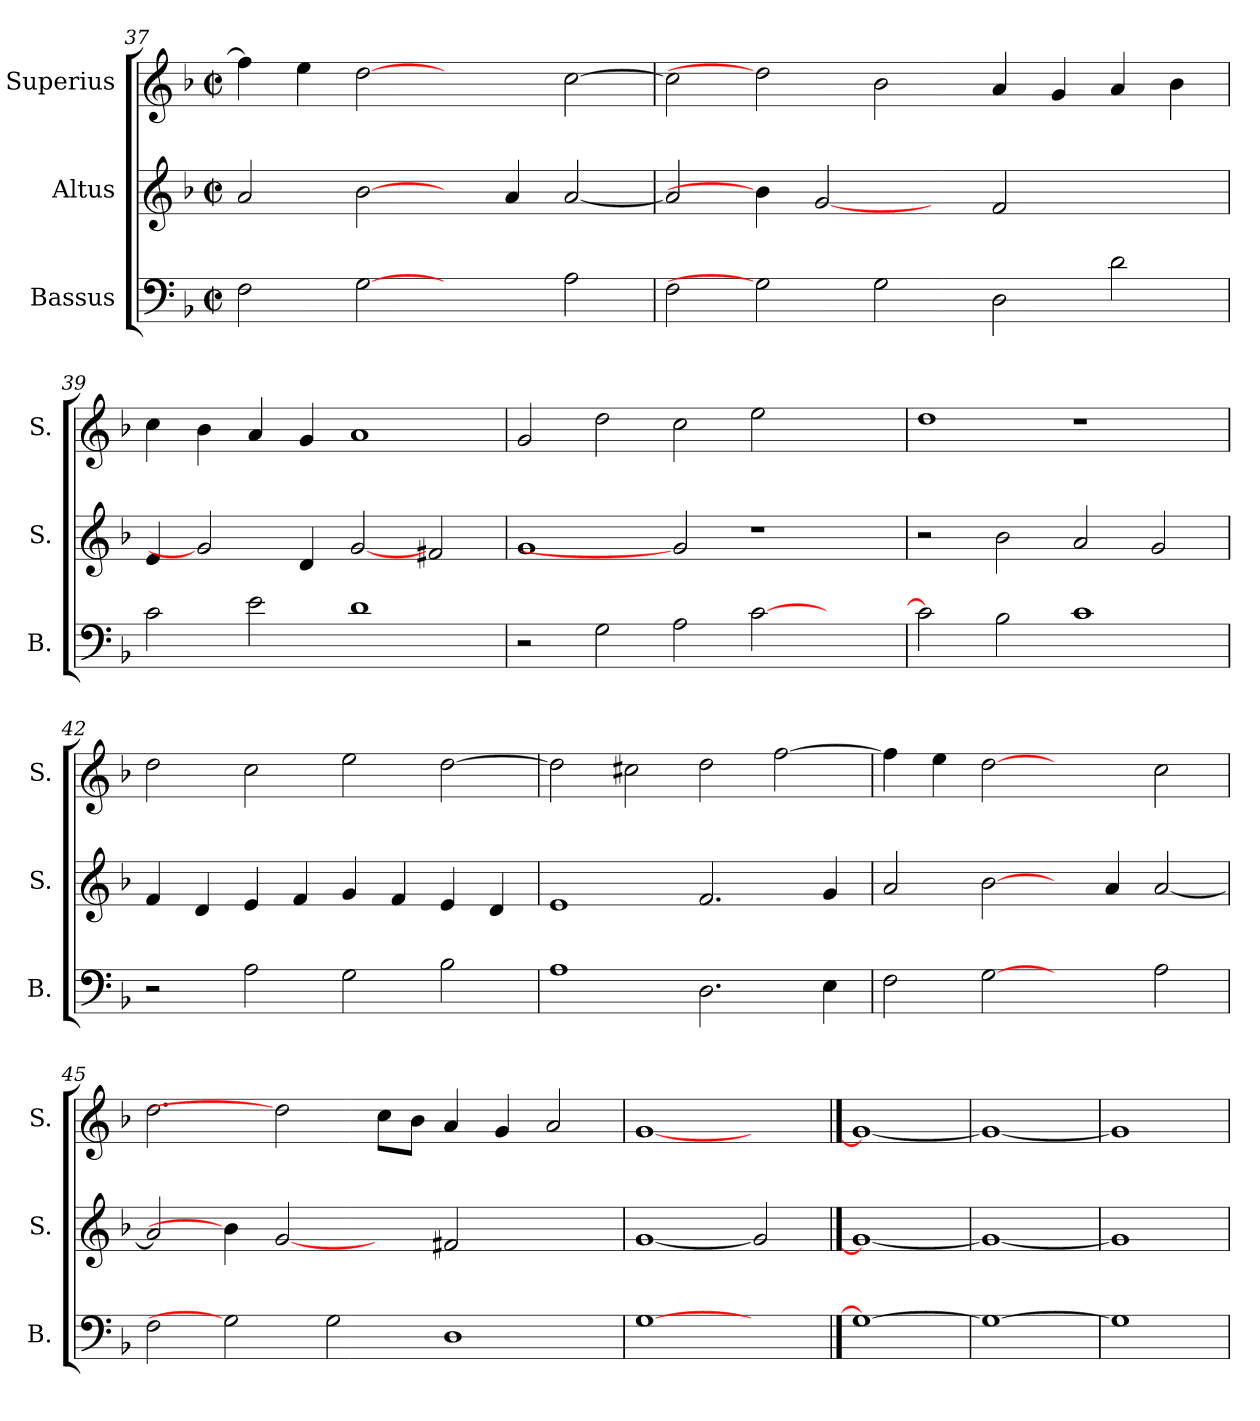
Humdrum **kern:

**kern	**kern	**kern
*part3	*part2	*part1
*staff3	*staff2	*staff1
*I"Bassus	*I"Altus	*I"Superius
*I'B.	*I'S.	*I'S.
*clefF4	*clefG2	*clefG2
*k[b-]	*k[b-]	*k[b-]
*F:	*F:	*F:
*M2/2	*M2/2	*M2/2
*met(c|)	*met(c|)	*met(c|)
=37	=37	=37
2Fi\	2ai/	4ffi\]
.	.	4eei\
[2Gi	[2b-i\	[2ddi
2ryy	4ryy	2ryy
.	4ai/	.
2Ai\	[<2ai/	[>2cci\
=38	=38	=38
2Fi\	2ai/]	2cci\]
2Gi]	4b-i\]	2ddi]
.	[2gi	.
2Gi\	.	2b-i\
.	4ryy	.
2Di\	2fi/	4ai/
.	.	4gi/
2di\	2ryy	4ai/
.	.	4b-i\
!!LO:LB:g=z
=39	=39	=39
2ci\	4ei/	4cci\
.	2gi]	4b-i\
2ei\	.	4ai/
.	4di/	4gi/
1di	[2gi	1ai
.	2f#Xi/	.
=40	=40	=40
2r	1gi	2gi/
2Gi\	.	2ddi\
2Ai\	2gi]	2cci\
[>2ci\	1r	2eei\
2ryy	.	2ryy
=41	=41	=41
2ci\]	2r	1ddi
2B-i\	2b-i\	.
1ci	2ai/	1r
.	2gi/	.
=42	=42	=42
2r	4fi/	2ddi\
.	4di/	.
2Ai\	4ei/	2cci\
.	4fi/	.
2Gi\	4gi/	2eei\
.	4fi/	.
2B-i\	4ei/	[>2ddi\
.	4di/	.
!!LO:PB:g=z
=43	=43	=43
1Ai	1ei	2ddi\]
.	.	2cc#Xi\
2.Di\	2.fi/	2ddi\
.	.	[>2ffi\
4Ei\	4gi/	.
=44	=44	=44
2Fi\	2ai/	4ffi\]
.	.	4eei\
[2Gi	[2b-i\	[2ddi
2ryy	4ryy	2ryy
.	4ai/	.
2Ai\	[<2ai/	2cci\
=45	=45	=45
2Fi\	2ai/]	2.ddi\
2Gi]	4b-i\]	.
.	[2gi	2ddi]
2Gi\	.	.
.	4ryy	8cci\L
.	.	8b-i\J
1Di	2f#Xi/	4ai/
.	.	4gi/
.	2ryy	2ai/
=46	=46	=46
[1Gi	[1gi	[1gi
2ryy	2gi]	2ryy
==47	==47	==47
1Gi_	1gi_	1gi_
=48	=48	=48
1Gi_	1gi_	1gi_
=49	=49	=49
1Gi]	1gi]	1gi]
=	=	=
*-	*-	*-
